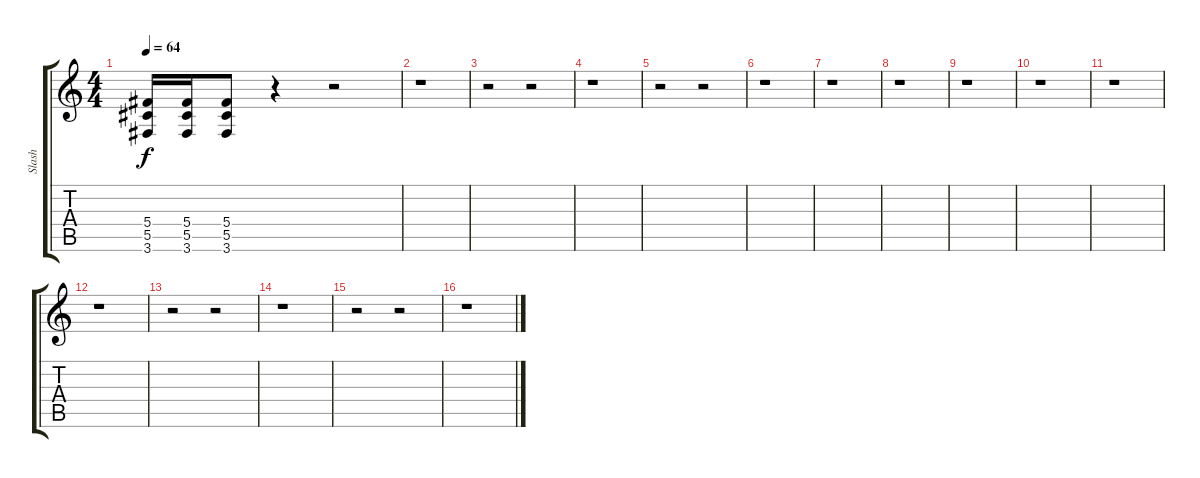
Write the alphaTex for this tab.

\track ("Slash" "Slash") {instrument electricguitarclean}
\staff {score tabs}
\tuning (Eb4 Bb3 Gb3 Db3 Ab2 Eb2) {hide}
\ts (4 4)
\tempo 64
\clef g2
\ks c
(5.4 5.5 3.6).16{dy f} (5.4 5.5 3.6).16 (5.4 5.5 3.6).8 r.4 r.2 |
r.1 |
r.2 r.2 |
r.1 |
r.2 r.2 |
r.1 |
r.1 |
r.1 |
r.1 |
r.1 |
r.1 |
r.1 |
r.2 r.2 |
r.1 |
r.2 r.2 |
r.1
